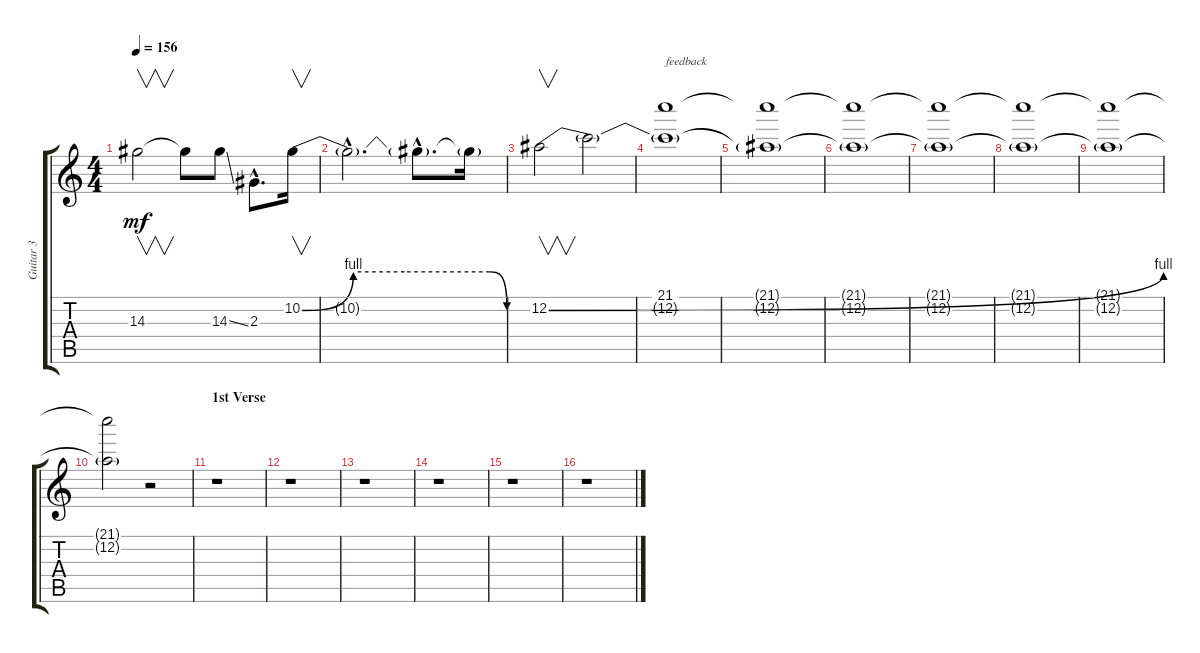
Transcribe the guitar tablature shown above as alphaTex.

\track ("Guitar 3" "Guitar 3") {instrument distortionguitar}
\staff {score tabs}
\tuning (Eb4 Bb3 Gb3 Db3 Ab2 Eb2) {hide}
\ts (4 4)
\tempo 156
\clef g2
\ks c
14.3.2{v dy mf} 14.3{t}.8 14.3{ss}.8 2.3{hac}.8{d} 10.2{be (custom 0 0 15 4 30 4 55 4 60 0)}.16{v} |
10.2{hac t}.2{d} 10.2{hac t}.8{d} 10.2{t}.16 |
12.2{be (bend 0 0 60 4)}.2{v} 12.2{t}.2 |
(21.1 12.2{t}).1{txt "feedback"} |
(21.1{t} 12.2{t}).1 |
(21.1{t} 12.2{t}).1 |
(21.1{t} 12.2{t}).1 |
(21.1{t} 12.2{t}).1 |
(21.1{t} 12.2{t}).1 |
(21.1{t} 12.2{t}).2 r.2 |
\section ("" "1st Verse")
r.1 |
r.1 |
r.1 |
r.1 |
r.1 |
r.1
